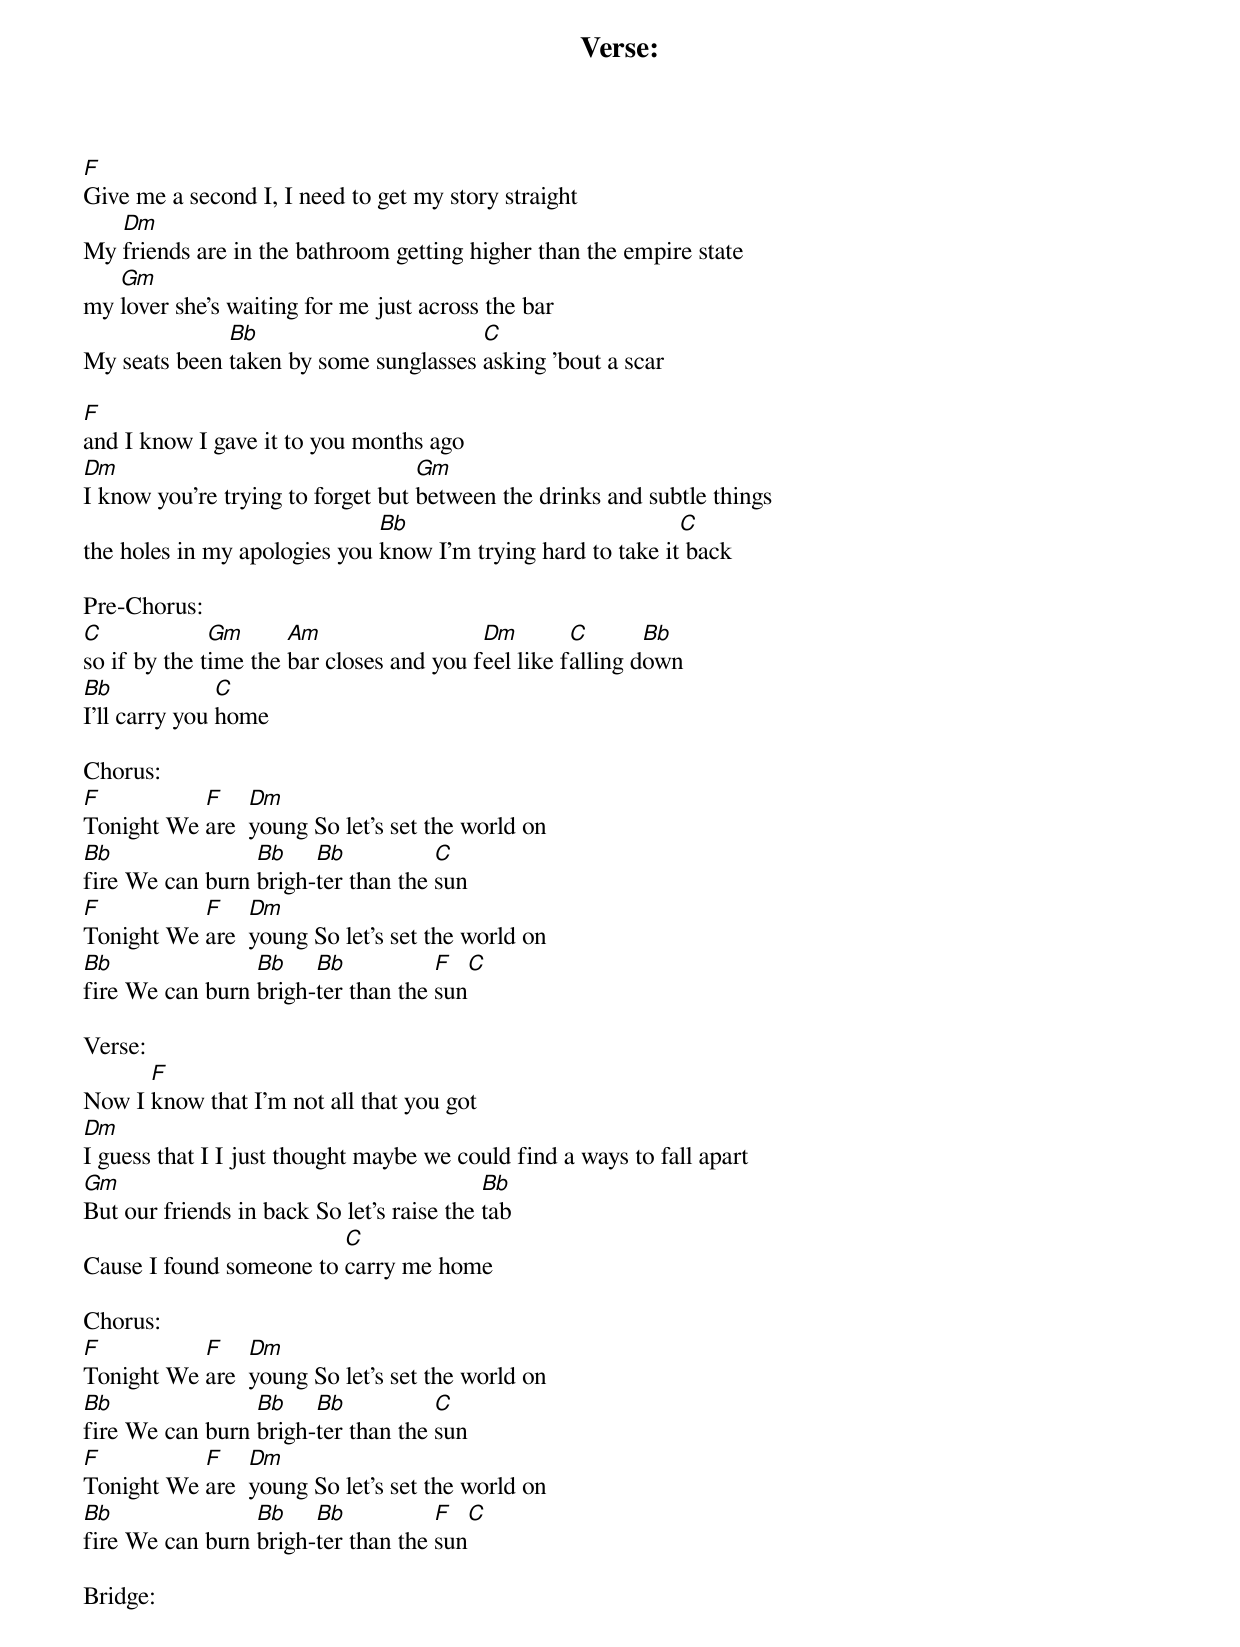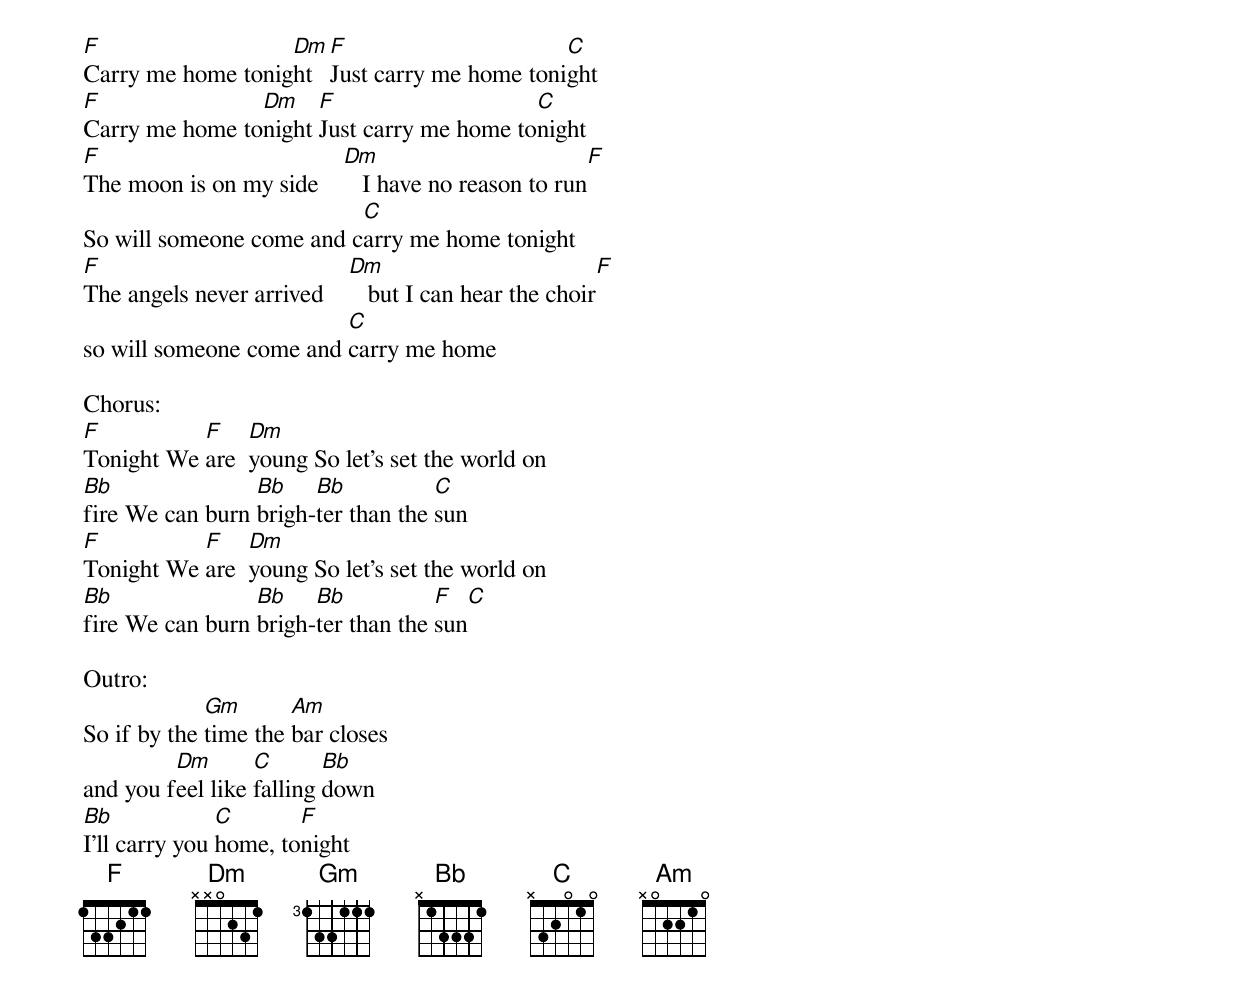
Verse:
F
Give me a second I, I need to get my story straight
   Dm
My friends are in the bathroom getting higher than the empire state
   Gm
my lover she's waiting for me just across the bar
              Bb                       C
My seats been taken by some sunglasses asking 'bout a scar

F
and I know I gave it to you months ago
Dm                                 Gm
I know you're trying to forget but between the drinks and subtle things
                              Bb                             C
the holes in my apologies you know I'm trying hard to take it back

Pre-Chorus:
C             Gm      Am                  Dm        C       Bb
so if by the time the bar closes and you feel like falling down
Bb             C
I'll carry you home

Chorus:
F          F    Dm
Tonight We are  young So let's set the world on
Bb               Bb    Bb           C
fire We can burn brigh-ter than the sun
F          F    Dm
Tonight We are  young So let's set the world on
Bb               Bb    Bb           F     C
fire We can burn brigh-ter than the sun

Verse:
      F
Now I know that I'm not all that you got
Dm
I guess that I I just thought maybe we could find a ways to fall apart
Gm                                         Bb
But our friends in back So let's raise the tab
                         C
Cause I found someone to carry me home

Chorus:
F          F    Dm
Tonight We are  young So let's set the world on
Bb               Bb    Bb           C
fire We can burn brigh-ter than the sun
F          F    Dm
Tonight We are  young So let's set the world on
Bb               Bb    Bb           F     C
fire We can burn brigh-ter than the sun

Bridge:
F                  Dm F                      C
Carry me home tonight Just carry me home tonight
F               Dm    F                    C
Carry me home tonight Just carry me home tonight
F                         Dm                           F
The moon is on my side       I have no reason to run
                          C
So will someone come and carry me home tonight
F                           Dm                             F
The angels never arrived       but I can hear the choir
                         C
so will someone come and carry me home

Chorus:
F          F    Dm
Tonight We are  young So let's set the world on
Bb               Bb    Bb           C
fire We can burn brigh-ter than the sun
F          F    Dm
Tonight We are  young So let's set the world on
Bb               Bb    Bb           F     C
fire We can burn brigh-ter than the sun

Outro:
             Gm       Am
So if by the time the bar closes
         Dm       C       Bb
and you feel like falling down
Bb             C       F
I'll carry you home, tonight
